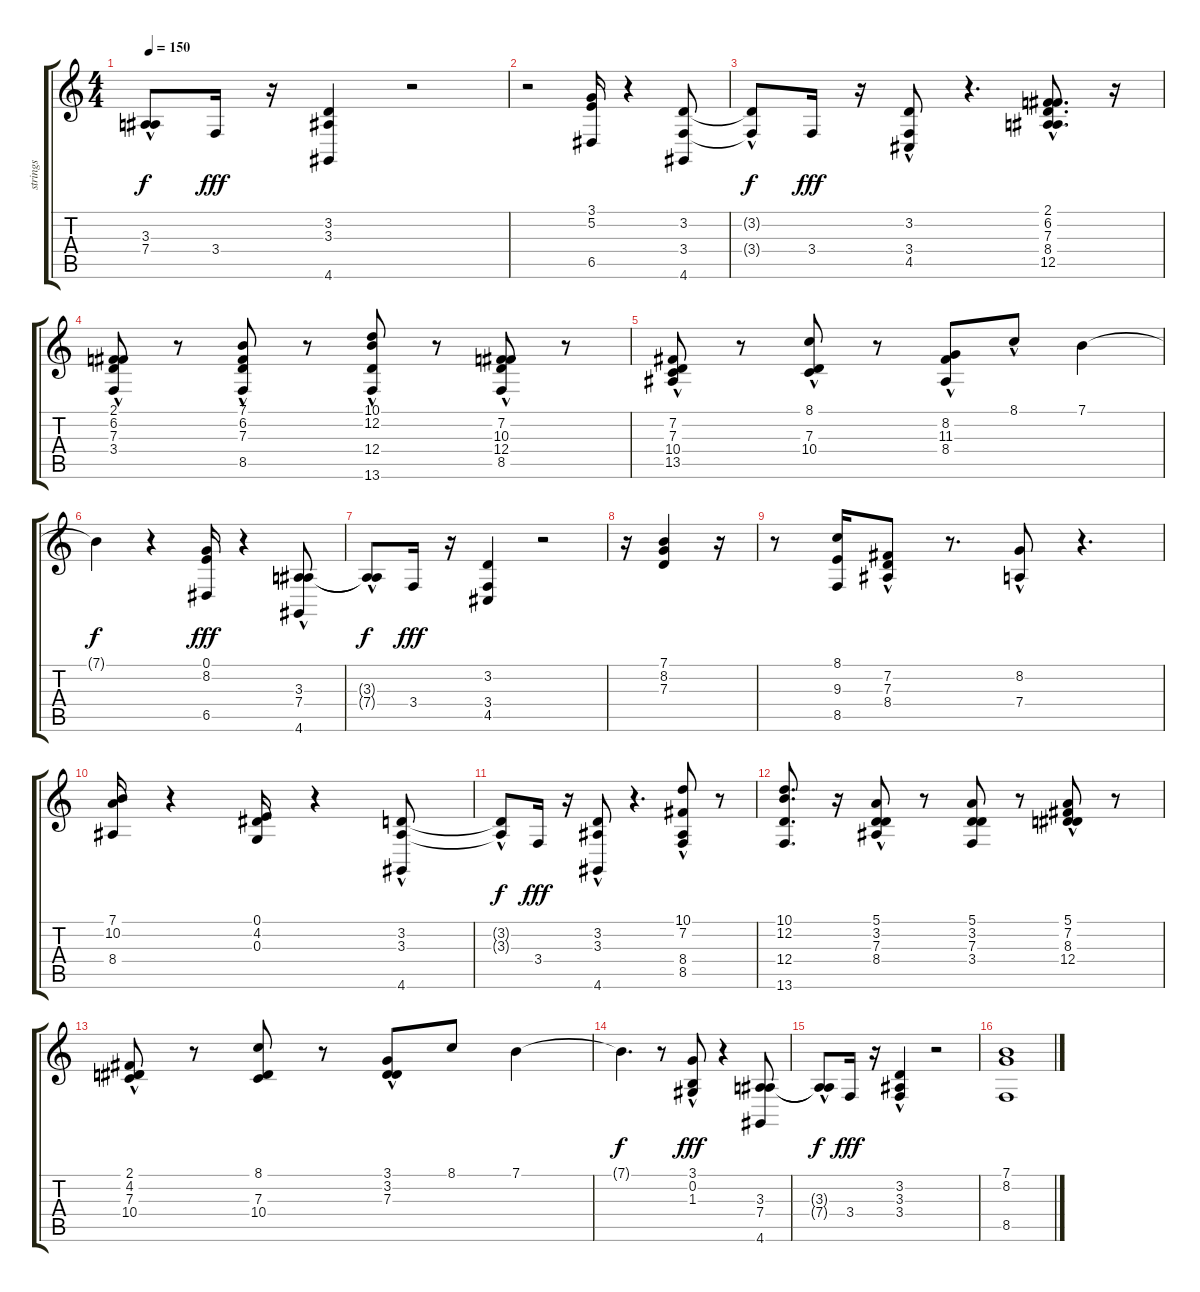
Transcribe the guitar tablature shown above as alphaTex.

\track ("strings" "strings") {instrument vibraphone}
\staff {score tabs}
\tuning (E4 B3 G3 D3 A2 E2) {hide}
\ts (4 4)
\tempo 150
\clef g2
\ks c
(3.3{hac t} 7.4{t}).8{dy f} 3.4.16{dy fff} r.16 (3.2 3.3 4.6).4 r.2 |
r.2 (3.1 5.2 6.5).16 r.4 (3.2 3.4 4.6).8 |
(3.2{hac t} 3.4{hac t}).8{dy f} 3.4.16{dy fff} r.16 (3.2{hac} 3.4 4.5).8 r.4{d} (2.1 6.2 7.3 8.4{hac} 12.5).8{d} r.16 |
(2.1 6.2 7.3 3.4{hac}).8 r.8 (7.1 6.2{hac} 7.3 8.5{hac}).8 r.8 (10.1{hac} 12.2 12.4 13.6{hac}).8 r.8 (7.2{hac} 10.3{hac} 12.4{hac} 8.5).8 r.8 |
(7.2{hac} 7.3 10.4{hac} 13.5{hac}).8 r.8 (8.1 7.3{hac} 10.4).8 r.8 (8.2{hac} 11.3 8.4).8 8.1{hac}.8 7.1.4 |
7.1{t}.4{dy f} r.4 (0.1 8.2 6.5).16{dy fff} r.4 (3.3 7.4 4.6{hac}).8 |
(3.3{hac t} 7.4{t}).8{dy f} 3.4.16{dy fff} r.16 (3.2 3.4 4.5).4 r.2 |
r.16 (7.1 8.2 7.3).4 r.16 |
r.8 (8.1 9.3 8.5).16 (7.2 7.3 8.4{hac}).8 r.8{d} (8.2 7.4{hac}).8 r.4{d} |
(7.1 10.2 8.4).16 r.4 (0.1 4.2 0.3).16 r.4 (3.2 3.3 4.6{hac}).8 |
(3.2{t} 3.3{hac t}).8{dy f} 3.4.16{dy fff} r.16 (3.2{hac} 3.3 4.6).8 r.4{d} (10.1 7.2 8.4 8.5{hac}).8 r.8 |
(10.1 12.2 12.4 13.6).8{d} r.16 (5.1{hac} 3.2 7.3 8.4).8 r.8 (5.1 3.2 7.3 3.4).8 r.8 (5.1{hac} 7.2 8.3{hac} 12.4).8 r.8 |
(2.1 4.2{hac} 7.3 10.4).8 r.8 (8.1 7.3 10.4).8 r.8 (3.1{hac} 3.2 7.3).8 8.1.8 7.1.4 |
7.1{t}.4{d dy f} r.8 (3.1 0.2 1.3{hac}).8{dy fff} r.4 (3.3 7.4 4.6).8 |
(3.3{hac t} 7.4{t}).8{dy f} 3.4.16{dy fff} r.16 (3.2 3.3{hac} 3.4{hac}).4 r.2 |
(7.1 8.2 8.5).1
